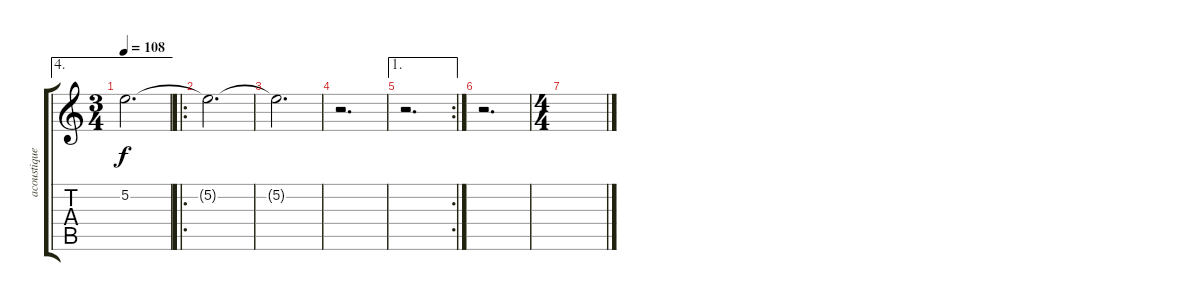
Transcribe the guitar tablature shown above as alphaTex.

\track ("acoustique 1" "acoustique") {instrument acousticguitarsteel}
\staff {score tabs}
\tuning (E4 B3 G3 D3 A2 E2) {hide}
\ae 4
\ts (3 4)
\tempo 108
\clef g2
\ks c
5.2.2{d dy f} |
\ro
5.2{t}.2{d} |
5.2{t}.2{d} |
r.2{d} |
\ae 1
\rc 2
r.2{d} |
r.2{d} |
\ts (4 4)
